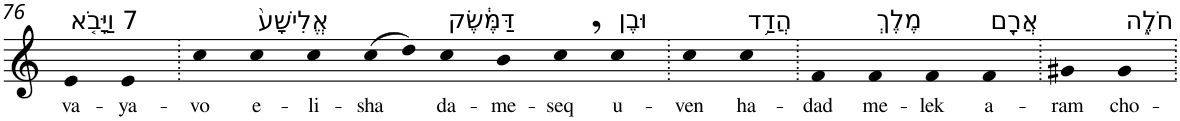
**kern	**text
*part1	*part1
*staff1	*staff1
*I"Piano	*
*I'Pno	*
!!LO:PB:g=z
*clefG2	*
*k[]	*
=76	=76
!LO:TX:a:t=7 וַיָּבֹ֤א	!
!	!LO:LY:b
4e	va-
!	!LO:LY:b
4e	-ya-
=77.	=77.
!	!LO:LY:b
4cc	-vo
!LO:TX:a:t=אֱלִישָׁע֙	!
!	!LO:LY:b
4cc	e-
!	!LO:LY:b
4cc	-li-
!	!LO:LY:b
(>8cc	-sha
8dd)	.
!LO:TX:a:t=דַּמֶּ֔שֶׂק	!
!	!LO:LY:b
4cc	da-
!	!LO:LY:b
4b	-me-
!	!LO:LY:b
4cc,	-seq
!LO:TX:a:t=וּבֶן	!
!	!LO:LY:b
4cc	u-
=78.	=78.
!	!LO:LY:b
4cc	-ven
!LO:TX:a:t=הֲדַ֥ד	!
!	!LO:LY:b
4cc	ha-
=79.	=79.
!	!LO:LY:b
4f	-dad
!LO:TX:a:t=מֶלֶךְ	!
!	!LO:LY:b
4f	me-
!	!LO:LY:b
4f	-lek
!LO:TX:a:t=אֲרָ֖ם	!
!	!LO:LY:b
4f	a-
=80.	=80.
!	!LO:LY:b
4g#X	-ram
!LO:TX:a:t=חֹלֶ֑ה	!
!	!LO:LY:b
4g#	cho-
=.	=.
*-	*-
